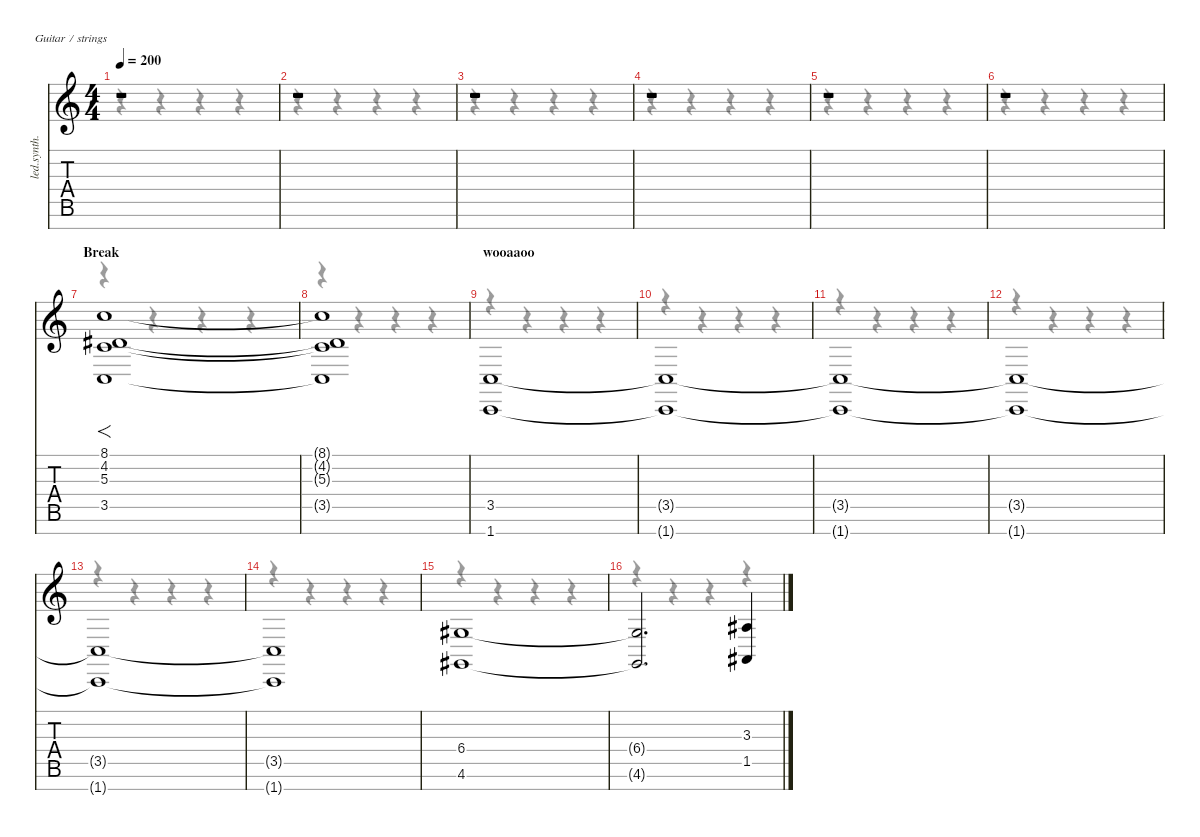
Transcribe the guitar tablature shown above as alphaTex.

\hideDynamics
\bracketExtendMode nobrackets
\otherSystemsTrackNameOrientation horizontal
\track ("Keyboard" "led.synth.") {instrument lead1square}
\staff {score tabs}
\tuning (E4 B3 G3 D3 A2 E2 B1)
\voice
\ts (4 4)
\scale
0.977884
\tempo 200
\accidentals auto
\clef g2
\ottava regular
\simile none
\ks c
r.1{dy f beam Up} |
\scale
0.977884 r.1{beam Up} |
\scale
1.10656 r.1{beam Up} |
\scale
0.988476 r.1{beam Up} |
\scale
0.968862 r.1{beam Up} |
\scale
0.985338 r.1{beam Up} |
\section ("" "Break")
\scale
0.968862 (8.1 4.2{acc #} 5.3 3.5).1{f beam Up} |
\scale
1.00495 (8.1{t} 4.2{t acc #} 5.3{t} 3.5{t}).1{beam Up} |
\section ("" "wooaaoo")
\scale
0.988476 (3.5 1.7).1{beam Up} |
\scale
0.988476 (3.5{t} 1.7{t}).1{beam Up} |
\scale
1.10617 (3.5{t} 1.7{t}).1{beam Up} |
\scale
0.968469 (3.5{t} 1.7{t}).1{beam Up} |
\scale
0.988084 (3.5{t} 1.7{t}).1{beam Up} |
\scale
0.988084 (3.5{t} 1.7{t}).1{beam Up} |
\scale
0.968469 (6.4{acc #} 4.6{acc #}).1{beam Up} |
\scale
1.00456 (6.4{t acc #} 4.6{t acc #}).2{d beam Up} (3.3{acc #} 1.5{acc #}).4{beam Up}
\voice
\clef g2
\ottava regular
\simile none
\ks c
r.4{dy mf beam Down} r.4{beam Down} r.4{beam Down} r.4{beam Down} |
r.4{beam Down} r.4{beam Down} r.4{beam Down} r.4{beam Down} |
r.4{beam Down} r.4{beam Down} r.4{beam Down} r.4{beam Down} |
r.4{beam Down} r.4{beam Down} r.4{beam Down} r.4{beam Down} |
r.4{beam Down} r.4{beam Down} r.4{beam Down} r.4{beam Down} |
r.4{beam Down} r.4{beam Down} r.4{beam Down} r.4{beam Down} |
r.4{beam Down} r.4{beam Down} r.4{beam Down} r.4{beam Down} |
r.4{beam Down} r.4{beam Down} r.4{beam Down} r.4{beam Down} |
r.4{beam Down} r.4{beam Down} r.4{beam Down} r.4{beam Down} |
r.4{beam Down} r.4{beam Down} r.4{beam Down} r.4{beam Down} |
r.4{beam Down} r.4{beam Down} r.4{beam Down} r.4{beam Down} |
r.4{beam Down} r.4{beam Down} r.4{beam Down} r.4{beam Down} |
r.4{beam Down} r.4{beam Down} r.4{beam Down} r.4{beam Down} |
r.4{beam Down} r.4{beam Down} r.4{beam Down} r.4{beam Down} |
r.4{beam Down} r.4{beam Down} r.4{beam Down} r.4{beam Down} |
r.4{beam Down} r.4{beam Down} r.4{beam Down} r.4{beam Down}
